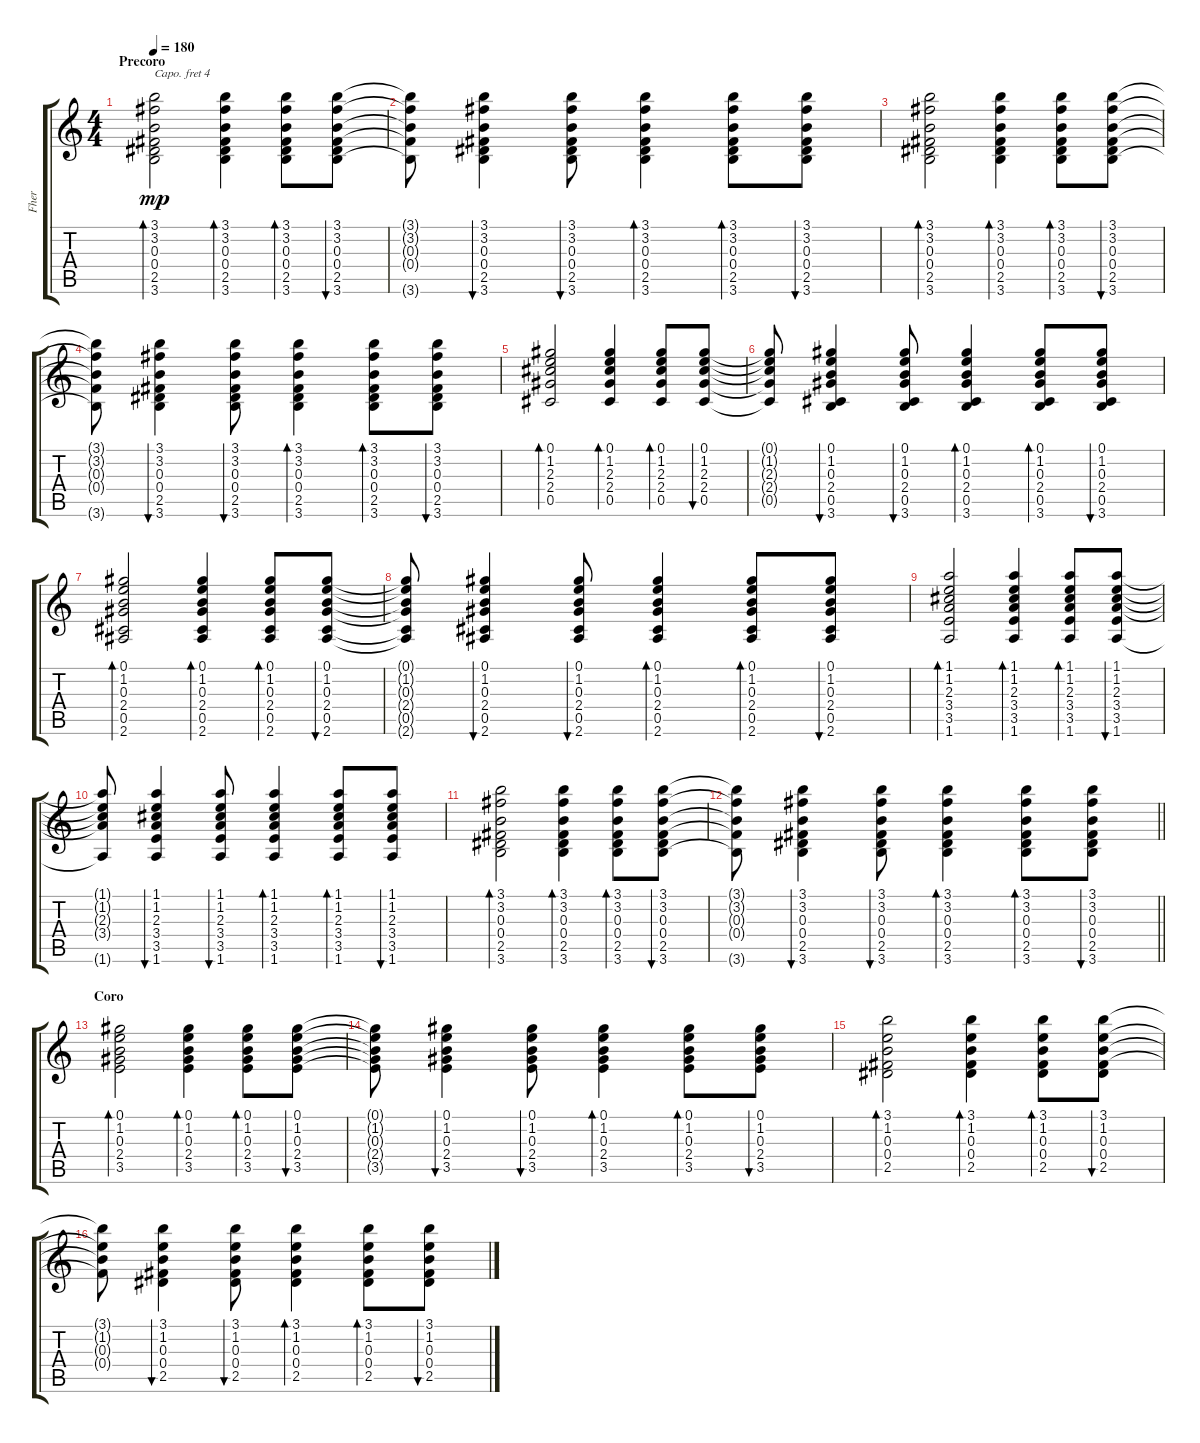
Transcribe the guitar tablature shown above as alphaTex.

\track ("Fher" "Fher") {instrument acousticguitarsteel}
\staff {score tabs}
\capo 4
\tuning (E4 B3 G3 D3 A2 E2) {hide}
\ts (4 4)
\section ("" "Precoro")
\tempo 180
\clef g2
\ks c
(3.1 3.2 0.3 0.4 2.5 3.6).2{bd 60 dy mp} (3.1 3.2 0.3 0.4 2.5 3.6).4{bd 60} (3.1 3.2 0.3 0.4 2.5 3.6).8{bd 60} (3.1 3.2 0.3 0.4 2.5 3.6).8{bu 60} |
(3.1{t} 3.2{t} 0.3{t} 0.4{t} 3.6{t}).8 (3.1 3.2 0.3 0.4 2.5 3.6).4{bu 60} (3.1 3.2 0.3 0.4 2.5 3.6).8{bu 60} (3.1 3.2 0.3 0.4 2.5 3.6).4{bd 60} (3.1 3.2 0.3 0.4 2.5 3.6).8{bd 60} (3.1 3.2 0.3 0.4 2.5 3.6).8{bu 60} |
(3.1 3.2 0.3 0.4 2.5 3.6).2{bd 60} (3.1 3.2 0.3 0.4 2.5 3.6).4{bd 60} (3.1 3.2 0.3 0.4 2.5 3.6).8{bd 60} (3.1 3.2 0.3 0.4 2.5 3.6).8{bu 60} |
(3.1{t} 3.2{t} 0.3{t} 0.4{t} 3.6{t}).8 (3.1 3.2 0.3 0.4 2.5 3.6).4{bu 60} (3.1 3.2 0.3 0.4 2.5 3.6).8{bu 60} (3.1 3.2 0.3 0.4 2.5 3.6).4{bd 60} (3.1 3.2 0.3 0.4 2.5 3.6).8{bd 60} (3.1 3.2 0.3 0.4 2.5 3.6).8{bu 60} |
(0.1 1.2 2.3 2.4 0.5).2{bd 60} (0.1 1.2 2.3 2.4 0.5).4{bd 60} (0.1 1.2 2.3 2.4 0.5).8{bd 60} (0.1 1.2 2.3 2.4 0.5).8{bu 60} |
(0.1{t} 1.2{t} 2.3{t} 2.4{t} 0.5{t}).8 (0.1 1.2 0.3 2.4 0.5 3.6).4{bu 60} (0.1 1.2 0.3 2.4 0.5 3.6).8{bu 60} (0.1 1.2 0.3 2.4 0.5 3.6).4{bd 60} (0.1 1.2 0.3 2.4 0.5 3.6).8{bd 60} (0.1 1.2 0.3 2.4 0.5 3.6).8{bu 60} |
(0.1 1.2 0.3 2.4 0.5 2.6).2{bd 60} (0.1 1.2 0.3 2.4 0.5 2.6).4{bd 60} (0.1 1.2 0.3 2.4 0.5 2.6).8{bd 60} (0.1 1.2 0.3 2.4 0.5 2.6).8{bu 60} |
(0.1{t} 1.2{t} 0.3{t} 2.4{t} 0.5{t} 2.6{t}).8 (0.1 1.2 0.3 2.4 0.5 2.6).4{bu 60} (0.1 1.2 0.3 2.4 0.5 2.6).8{bu 60} (0.1 1.2 0.3 2.4 0.5 2.6).4{bd 60} (0.1 1.2 0.3 2.4 0.5 2.6).8{bd 60} (0.1 1.2 0.3 2.4 0.5 2.6).8{bu 60} |
(1.1 1.2 2.3 3.4 3.5 1.6).2{bd 60} (1.1 1.2 2.3 3.4 3.5 1.6).4{bd 60} (1.1 1.2 2.3 3.4 3.5 1.6).8{bd 60} (1.1 1.2 2.3 3.4 3.5 1.6).8{bu 60} |
(1.1{t} 1.2{t} 2.3{t} 3.4{t} 1.6{t}).8 (1.1 1.2 2.3 3.4 3.5 1.6).4{bu 60} (1.1 1.2 2.3 3.4 3.5 1.6).8{bu 60} (1.1 1.2 2.3 3.4 3.5 1.6).4{bd 60} (1.1 1.2 2.3 3.4 3.5 1.6).8{bd 60} (1.1 1.2 2.3 3.4 3.5 1.6).8{bu 60} |
(3.1 3.2 0.3 0.4 2.5 3.6).2{bd 60} (3.1 3.2 0.3 0.4 2.5 3.6).4{bd 60} (3.1 3.2 0.3 0.4 2.5 3.6).8{bd 60} (3.1 3.2 0.3 0.4 2.5 3.6).8{bu 60} |
\barLineRight lightlight
(3.1{t} 3.2{t} 0.3{t} 0.4{t} 3.6{t}).8 (3.1 3.2 0.3 0.4 2.5 3.6).4{bu 60} (3.1 3.2 0.3 0.4 2.5 3.6).8{bu 60} (3.1 3.2 0.3 0.4 2.5 3.6).4{bd 60} (3.1 3.2 0.3 0.4 2.5 3.6).8{bd 60} (3.1 3.2 0.3 0.4 2.5 3.6).8{bu 60} |
\section ("" "Coro")
(0.1 1.2 0.3 2.4 3.5).2{bd 60} (0.1 1.2 0.3 2.4 3.5).4{bd 60} (0.1 1.2 0.3 2.4 3.5).8{bd 60} (0.1 1.2 0.3 2.4 3.5).8{bu 60} |
(0.1{t} 1.2{t} 0.3{t} 2.4{t} 3.5{t}).8 (0.1 1.2 0.3 2.4 3.5).4{bu 60} (0.1 1.2 0.3 2.4 3.5).8{bu 60} (0.1 1.2 0.3 2.4 3.5).4{bd 60} (0.1 1.2 0.3 2.4 3.5).8{bd 60} (0.1 1.2 0.3 2.4 3.5).8{bu 60} |
(3.1 1.2 0.3 0.4 2.5).2{bd 60} (3.1 1.2 0.3 0.4 2.5).4{bd 60} (3.1 1.2 0.3 0.4 2.5).8{bd 60} (3.1 1.2 0.3 0.4 2.5).8{bu 60} |
(3.1{t} 1.2{t} 0.3{t} 0.4{t}).8 (3.1 1.2 0.3 0.4 2.5).4{bu 60} (3.1 1.2 0.3 0.4 2.5).8{bu 60} (3.1 1.2 0.3 0.4 2.5).4{bd 60} (3.1 1.2 0.3 0.4 2.5).8{bd 60} (3.1 1.2 0.3 0.4 2.5).8{bu 60}
